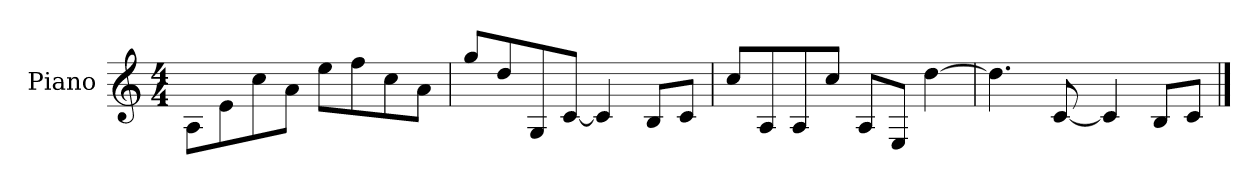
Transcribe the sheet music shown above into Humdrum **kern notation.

**kern
*part1
*staff1
*I"Piano
*I'Pno.
*clefG2
*k[]
*M4/4
=1
8A\L
8e\
8cc\
8a\J
8ee\L
8ff\
8cc\
8a\J
=2
8gg/L
8dd/
8G/
[8c/J
4c/]
8B/L
8c/J
=3
8cc/L
8A/
8A/
8cc/J
8A/L
8E/J
[4dd\
=4
4.dd\]
[8c/
4c/]
8B/L
8c/J
==
*-
